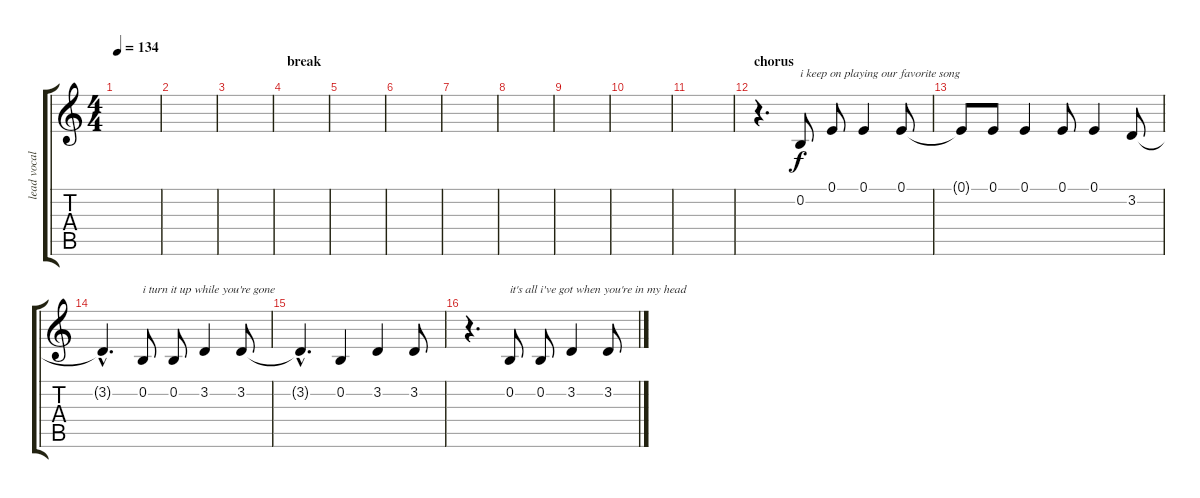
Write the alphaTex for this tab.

\track ("lead vocals" "lead vocal") {instrument synthvoice}
\staff {score tabs}
\tuning (E4 B3 G3 D3 A2 E2) {hide}
\ts (4 4)
\tempo 134
\clef g2
\ks c
|
|
|
\section ("" "break")
|
|
|
|
|
|
|
|
\section ("" "chorus")
r.4{d} 0.2.8{txt "i keep on playing our favorite song"} 0.1.8 0.1.4 0.1.8 |
0.1{t}.8 0.1.8 0.1.4 0.1.8 0.1.4 3.2.8 |
3.2{hac t}.4{d} 0.2.8{txt "i turn it up while you're gone"} 0.2.8 3.2.4 3.2.8 |
3.2{hac t}.4{d} 0.2.4 3.2.4 3.2.8 |
r.4{d} 0.2.8{txt "it's all i've got when you're in my head"} 0.2.8 3.2.4 3.2.8
